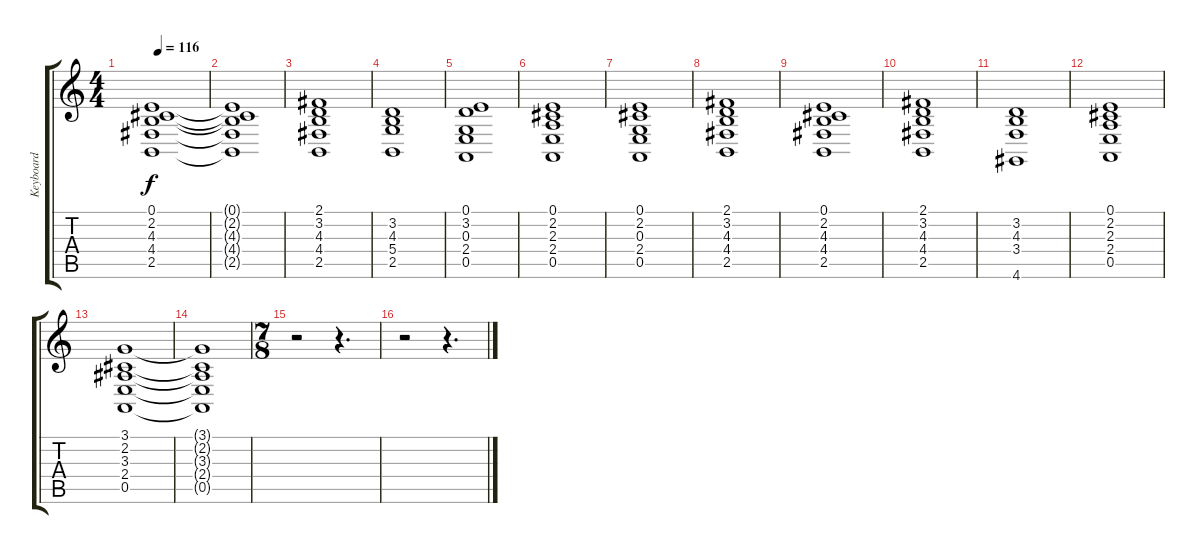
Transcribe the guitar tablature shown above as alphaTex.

\track ("Keyboard" "Keyboard") {instrument brightacousticpiano}
\staff {score tabs}
\tuning (E4 B3 G3 D3 A2 E2) {hide}
\ts (4 4)
\tempo 116
\clef g2
\ks c
(0.1 2.2 4.3 4.4 2.5).1{dy f} |
(0.1{t} 2.2{t} 4.3{t} 4.4{t} 2.5{t}).1 |
(2.1 3.2 4.3 4.4 2.5).1 |
(3.2 4.3 5.4 2.5).1 |
(0.1 3.2 0.3 2.4 0.5).1 |
(0.1 2.2 2.3 2.4 0.5).1 |
(0.1 2.2 0.3 2.4 0.5).1 |
(2.1 3.2 4.3 4.4 2.5).1 |
(0.1 2.2 4.3 4.4 2.5).1 |
(2.1 3.2 4.3 4.4 2.5).1 |
(3.2 4.3 3.4 4.6).1 |
(0.1 2.2 2.3 2.4 0.5).1 |
(3.1 2.2 3.3 2.4 0.5).1 |
(3.1{t} 2.2{t} 3.3{t} 2.4{t} 0.5{t}).1 |
\ts (7 8)
r.2 r.4{d} |
r.2 r.4{d}
